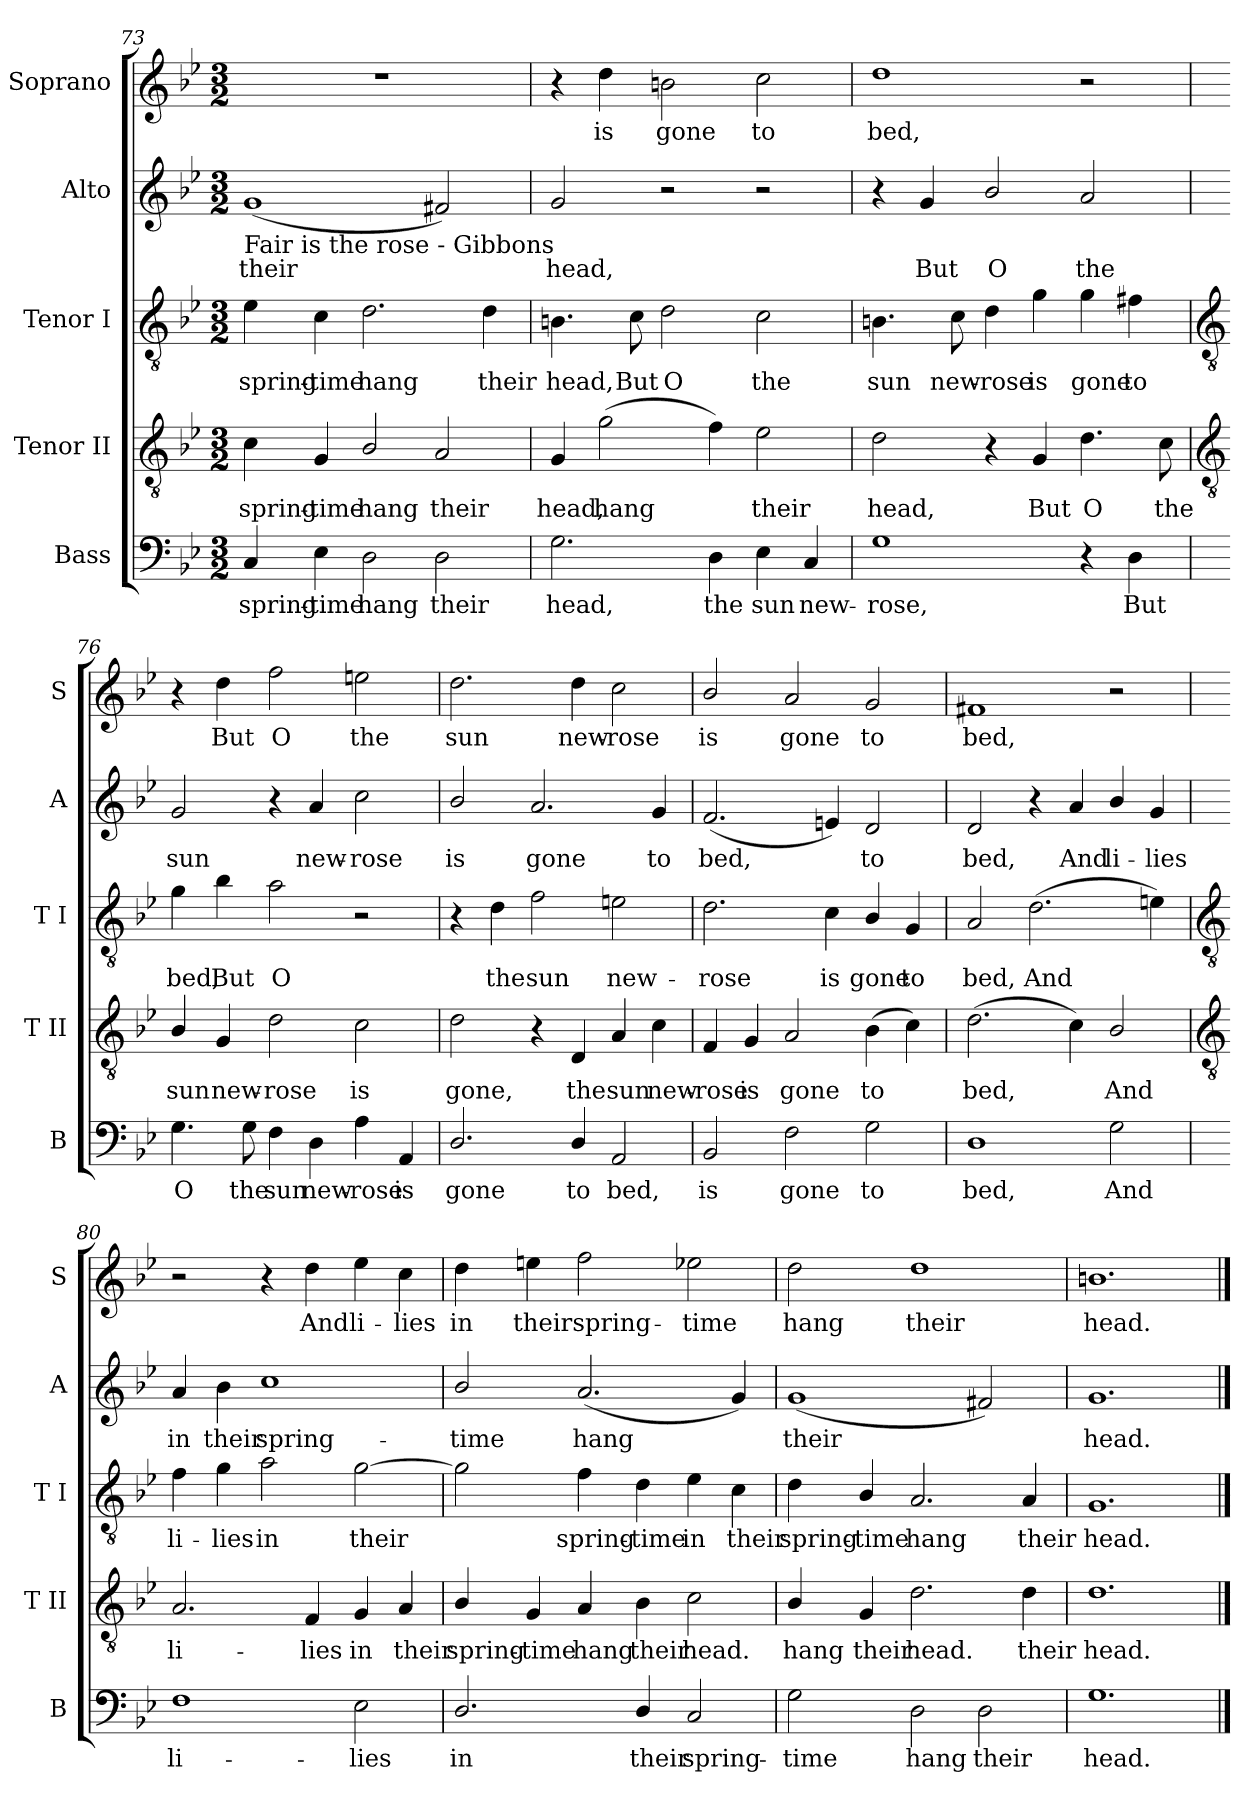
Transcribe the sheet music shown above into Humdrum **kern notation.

**kern	**text	**kern	**text	**kern	**text	**kern	**text	**kern	**text
*part5	*part5	*part4	*part4	*part3	*part3	*part2	*part2	*part1	*part1
*staff5	*staff5	*staff4	*staff4	*staff3	*staff3	*staff2	*staff2	*staff1	*staff1
*I"Bass	*	*I"Tenor II	*	*I"Tenor I	*	*I"Alto	*	*I"Soprano	*
*I'B	*	*I'T II	*	*I'T I	*	*I'A	*	*I'S	*
*clefF4	*	*clefGv2	*	*clefGv2	*	*clefG2	*	*clefG2	*
*k[b-e-]	*	*k[b-e-]	*	*k[b-e-]	*	*k[b-e-]	*	*k[b-e-]	*
*B-:	*	*B-:	*	*B-:	*	*B-:	*	*B-:	*
*M3/2	*	*M3/2	*	*M3/2	*	*M3/2	*	*M3/2	*
=73	=73	=73	=73	=73	=73	=73	=73	=73	=73
!	!	!	!	!	!	!LO:TX:b:t=Fair is the rose - Gibbons	!	!	!
!	!LO:LY:b	!	!LO:LY:b	!	!LO:LY:b	!	!LO:LY:b	!LO:N:vis=1	!
4C	spring-	4c	spring-	4e-	spring-	(<1g	their	1.r	.
!	!LO:LY:b	!	!LO:LY:b	!	!LO:LY:b	!	!	!	!
4E-	-time	4G	-time	4c	-time	.	.	.	.
!	!LO:LY:b	!	!LO:LY:b	!	!LO:LY:b	!	!	!	!
2D	hang	2B-/	hang	2.d	hang	.	.	.	.
!	!LO:LY:b	!	!LO:LY:b	!	!	!	!	!	!
2D	their	2A	their	.	.	2f#X)	.	.	.
!	!	!	!	!	!LO:LY:b	!	!	!	!
.	.	.	.	4d	their	.	.	.	.
=74	=74	=74	=74	=74	=74	=74	=74	=74	=74
!	!LO:LY:b	!	!LO:LY:b	!	!LO:LY:b	!	!LO:LY:b	!	!
2.G	head,	4G	head,	4.Bn	head,	2g	head,	4r	.
!	!	!	!LO:LY:b	!	!	!	!	!	!LO:LY:b
.	.	(>2g	hang	.	.	.	.	4dd	is
!	!	!	!	!	!LO:LY:b	!	!	!	!
.	.	.	.	8c	But	.	.	.	.
!	!	!	!	!	!LO:LY:b	!	!	!	!LO:LY:b
.	.	.	.	2d	O	2r	.	2bn	gone
!	!LO:LY:b	!	!	!	!	!	!	!	!
4D	the	4f)	.	.	.	.	.	.	.
!	!LO:LY:b	!	!LO:LY:b	!	!LO:LY:b	!	!	!	!LO:LY:b
4E-	sun	2e-	their	2c	the	2r	.	2cc	to
!	!LO:LY:b	!	!	!	!	!	!	!	!
4C	new-	.	.	.	.	.	.	.	.
=75	=75	=75	=75	=75	=75	=75	=75	=75	=75
!	!LO:LY:b	!	!LO:LY:b	!	!LO:LY:b	!	!	!	!LO:LY:b
1G	-rose,	2d	head,	4.Bn	sun	4r	.	1dd	bed,
!	!	!	!	!	!	!	!LO:LY:b	!	!
.	.	.	.	.	.	4g	But	.	.
!	!	!	!	!	!LO:LY:b	!	!	!	!
.	.	.	.	8c	new-	.	.	.	.
!	!	!	!	!	!LO:LY:b	!	!LO:LY:b	!	!
.	.	4r	.	4d	-rose	2b-/	O	.	.
!	!	!	!LO:LY:b	!	!LO:LY:b	!	!	!	!
.	.	4G	But	4g	is	.	.	.	.
!	!	!	!LO:LY:b	!	!LO:LY:b	!	!LO:LY:b	!	!
4r	.	4.d	O	4g	gone	2a	the	2r	.
!	!LO:LY:b	!	!	!	!LO:LY:b	!	!	!	!
4D	But	.	.	4f#X	to	.	.	.	.
!	!	!	!LO:LY:b	!	!	!	!	!	!
.	.	8c	the	.	.	.	.	.	.
!!LO:LB:g=z
=76	=76	=76	=76	=76	=76	=76	=76	=76	=76
*	*	*clefGv2	*	*clefGv2	*	*	*	*	*
!	!LO:LY:b	!	!LO:LY:b	!	!LO:LY:b	!	!LO:LY:b	!	!
4.G	O	4B-/	sun	4g	bed,	2g	sun	4r	.
!	!	!	!LO:LY:b	!	!LO:LY:b	!	!	!	!LO:LY:b
.	.	4G	new-	4b-	But	.	.	4dd	But
!	!LO:LY:b	!	!	!	!	!	!	!	!
8G	the	.	.	.	.	.	.	.	.
!	!LO:LY:b	!	!LO:LY:b	!	!LO:LY:b	!	!	!	!LO:LY:b
4F	sun	2d	-rose	2a	O	4r	.	2ff	O
!	!LO:LY:b	!	!	!	!	!	!LO:LY:b	!	!
4D	new-	.	.	.	.	4a	new-	.	.
!	!LO:LY:b	!	!LO:LY:b	!	!	!	!LO:LY:b	!	!LO:LY:b
4A	-rose	2c	is	2r	.	2cc	-rose	2een	the
!	!LO:LY:b	!	!	!	!	!	!	!	!
4AA	is	.	.	.	.	.	.	.	.
=77	=77	=77	=77	=77	=77	=77	=77	=77	=77
!	!LO:LY:b	!	!LO:LY:b	!	!	!	!LO:LY:b	!	!LO:LY:b
2.D/	gone	2d	gone,	4r	.	2b-/	is	2.dd	sun
!	!	!	!	!	!LO:LY:b	!	!	!	!
.	.	.	.	4d	the	.	.	.	.
!	!	!	!	!	!LO:LY:b	!	!LO:LY:b	!	!
.	.	4r	.	2f	sun	2.a	gone	.	.
!	!LO:LY:b	!	!LO:LY:b	!	!	!	!	!	!LO:LY:b
4D/	to	4D	the	.	.	.	.	4dd	new-
!	!LO:LY:b	!	!LO:LY:b	!	!LO:LY:b	!	!	!	!LO:LY:b
2AA	bed,	4A	sun	2en	new-	.	.	2cc	-rose
!	!	!	!LO:LY:b	!	!	!	!LO:LY:b	!	!
.	.	4c	new-	.	.	4g	to	.	.
=78	=78	=78	=78	=78	=78	=78	=78	=78	=78
!	!LO:LY:b	!	!LO:LY:b	!	!LO:LY:b	!	!LO:LY:b	!	!LO:LY:b
2BB-	is	4F	-rose	2.d	-rose	(<2.f	bed,	2b-/	is
!	!	!	!LO:LY:b	!	!	!	!	!	!
.	.	4G	is	.	.	.	.	.	.
!	!LO:LY:b	!	!LO:LY:b	!	!	!	!	!	!LO:LY:b
2F	gone	2A	gone	.	.	.	.	2a	gone
!	!	!	!	!	!LO:LY:b	!	!	!	!
.	.	.	.	4c	is	4en)	.	.	.
!	!LO:LY:b	!	!LO:LY:b	!	!LO:LY:b	!	!LO:LY:b	!	!LO:LY:b
2G	to	(>4B-	to	4B-/	gone	2d	to	2g	to
!	!	!	!	!	!LO:LY:b	!	!	!	!
.	.	4c)	.	4G	to	.	.	.	.
=79	=79	=79	=79	=79	=79	=79	=79	=79	=79
!	!LO:LY:b	!	!LO:LY:b	!	!LO:LY:b	!	!LO:LY:b	!	!LO:LY:b
1D	bed,	(>2.d	bed,	2A	bed,	2d	bed,	1f#X	bed,
!	!	!	!	!	!LO:LY:b	!	!	!	!
.	.	.	.	(>2.d	And	4r	.	.	.
!	!	!	!	!	!	!	!LO:LY:b	!	!
.	.	4c)	.	.	.	4a	And	.	.
!	!LO:LY:b	!	!LO:LY:b	!	!	!	!LO:LY:b	!	!
2G	And	2B-/	And	.	.	4b-/	li-	2r	.
!	!	!	!	!	!	!	!LO:LY:b	!	!
.	.	.	.	4en)	.	4g	-lies	.	.
!!LO:LB:g=z
=80	=80	=80	=80	=80	=80	=80	=80	=80	=80
*	*	*clefGv2	*	*clefGv2	*	*	*	*	*
!	!LO:LY:b	!	!LO:LY:b	!	!LO:LY:b	!	!LO:LY:b	!	!
1F	li-	2.A	li-	4f	li-	4a	in	2r	.
!	!	!	!	!	!LO:LY:b	!	!LO:LY:b	!	!
.	.	.	.	4g	-lies	4b-	their	.	.
!	!	!	!	!	!LO:LY:b	!	!LO:LY:b	!	!
.	.	.	.	2a	in	1cc	spring-	4r	.
!	!	!	!LO:LY:b	!	!	!	!	!	!LO:LY:b
.	.	4F	-lies	.	.	.	.	4dd	And
!	!LO:LY:b	!	!LO:LY:b	!	!LO:LY:b	!	!	!	!LO:LY:b
2E-	-lies	4G	in	[2g	their	.	.	4ee-	li-
!	!	!	!LO:LY:b	!	!	!	!	!	!LO:LY:b
.	.	4A	their	.	.	.	.	4cc	-lies
=81	=81	=81	=81	=81	=81	=81	=81	=81	=81
!	!LO:LY:b	!	!LO:LY:b	!	!	!	!LO:LY:b	!	!LO:LY:b
2.D/	in	4B-/	spring-	2g]	.	2b-/	-time	4dd	in
!	!	!	!LO:LY:b	!	!	!	!	!	!LO:LY:b
.	.	4G	-time	.	.	.	.	4een	their
!	!	!	!LO:LY:b	!	!LO:LY:b	!	!LO:LY:b	!	!LO:LY:b
.	.	4A	hang	4f	spring-	(<2.a	hang	2ff	spring-
!	!LO:LY:b	!	!LO:LY:b	!	!LO:LY:b	!	!	!	!
4D/	their	4B-	their	4d	-time	.	.	.	.
!	!LO:LY:b	!	!LO:LY:b	!	!LO:LY:b	!	!	!	!LO:LY:b
2C	spring-	2c	head.	4e-	in	.	.	2ee-X	-time
!	!	!	!	!	!LO:LY:b	!	!	!	!
.	.	.	.	4c	their	4g)	.	.	.
=82	=82	=82	=82	=82	=82	=82	=82	=82	=82
!	!LO:LY:b	!	!LO:LY:b	!	!LO:LY:b	!	!LO:LY:b	!	!LO:LY:b
2G	-time	4B-/	hang	4d	spring-	(<1g	their	2dd	hang
!	!	!	!LO:LY:b	!	!LO:LY:b	!	!	!	!
.	.	4G	their	4B-/	-time	.	.	.	.
!	!LO:LY:b	!	!LO:LY:b	!	!LO:LY:b	!	!	!	!LO:LY:b
2D	hang	2.d	head.	2.A	hang	.	.	1dd	their
!	!LO:LY:b	!	!	!	!	!	!	!	!
2D	their	.	.	.	.	2f#X)	.	.	.
!	!	!	!LO:LY:b	!	!LO:LY:b	!	!	!	!
.	.	4d	their	4A	their	.	.	.	.
=83	=83	=83	=83	=83	=83	=83	=83	=83	=83
!	!LO:LY:b	!	!LO:LY:b	!	!LO:LY:b	!	!LO:LY:b	!	!LO:LY:b
1.G	head.	1.d	head.	1.G	head.	1.g	head.	1.bn	head.
==	==	==	==	==	==	==	==	==	==
*-	*-	*-	*-	*-	*-	*-	*-	*-	*-
